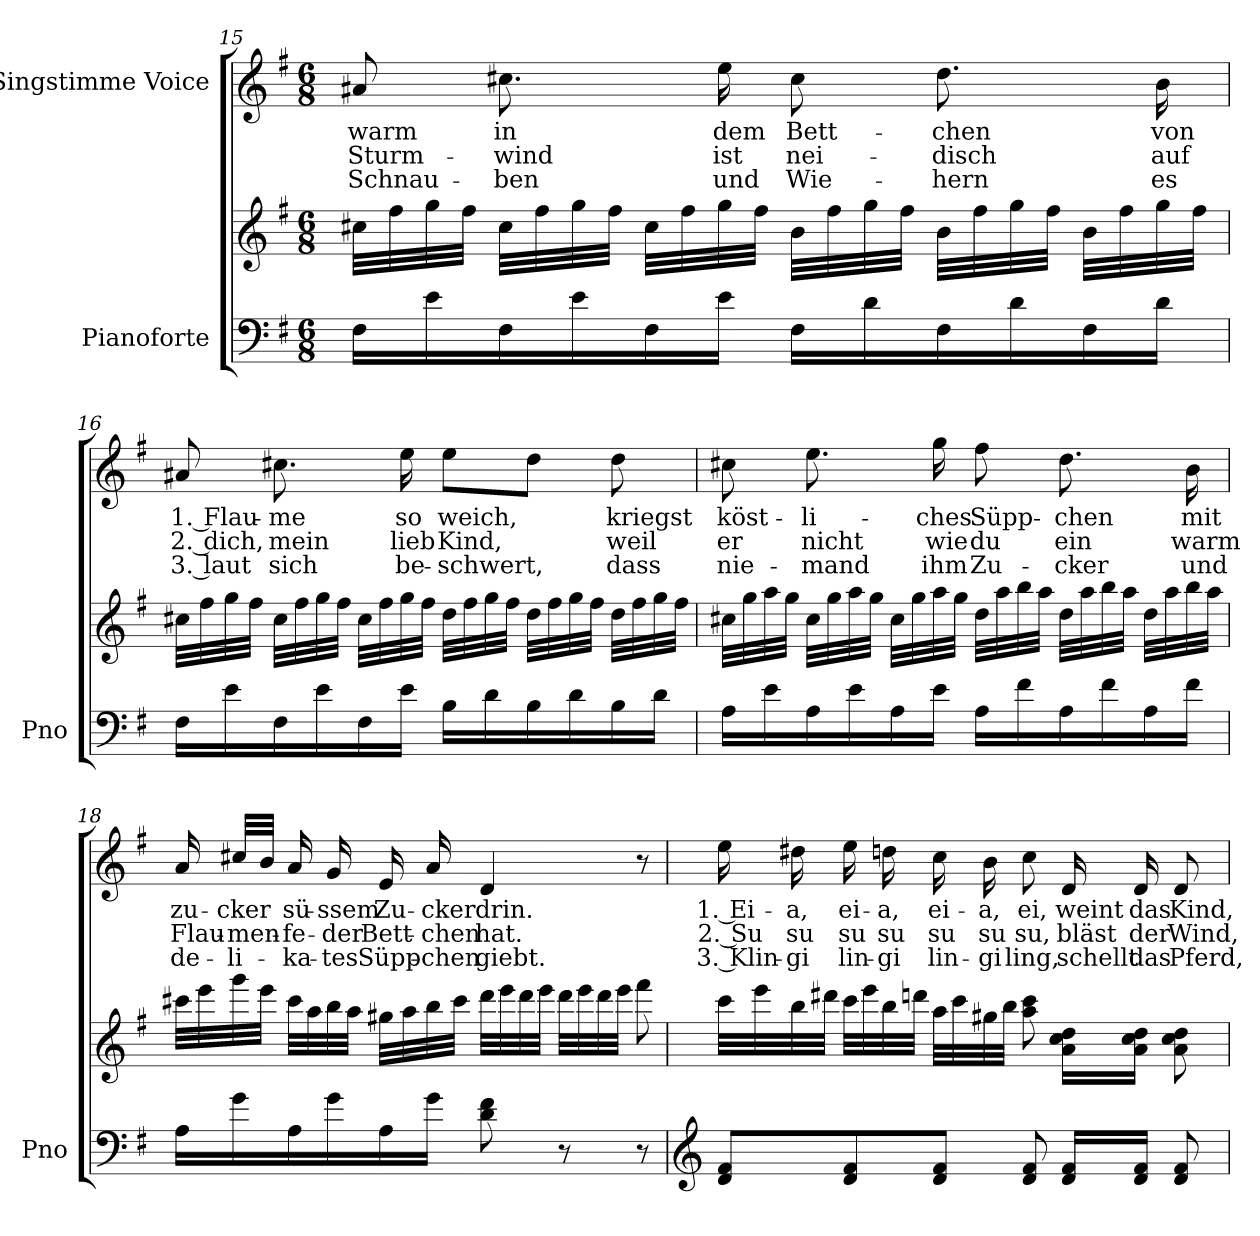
**kern	**kern	**kern	**text	**text	**text
*part2	*part2	*part1	*part1	*part1	*part1
*staff3	*staff2	*staff1	*staff1	*staff1	*staff1
*I"Pianoforte	*	*I"Singstimme Voice	*	*	*
*I'Pno	*	*	*	*	*
*clefF4	*clefG2	*clefG2	*	*	*
*k[f#]	*k[f#]	*k[f#]	*	*	*
*M6/8	*M6/8	*M6/8	*	*	*
=15	=15	=15	=15	=15	=15
!	!	!	!LO:LY:b	!LO:LY:b	!LO:LY:b
16F#\LL	32cc#X\LLL	8a#X/	warm	Sturm-	Schnau-
.	32ff#\	.	.	.	.
16e\	32gg\	.	.	.	.
.	32ff#\JJJ	.	.	.	.
!	!	!	!LO:LY:b	!LO:LY:b	!LO:LY:b
16F#\	32cc#\LLL	8.cc#X\	in	-wind	-ben
.	32ff#\	.	.	.	.
16e\	32gg\	.	.	.	.
.	32ff#\JJJ	.	.	.	.
16F#\	32cc#\LLL	.	.	.	.
.	32ff#\	.	.	.	.
!	!	!	!LO:LY:b	!LO:LY:b	!LO:LY:b
16e\JJ	32gg\	16ee\	dem	ist	und
.	32ff#\JJJ	.	.	.	.
!	!	!	!LO:LY:b	!LO:LY:b	!LO:LY:b
16F#\LL	32b\LLL	8cc#\	Bett-	nei-	Wie-
.	32ff#\	.	.	.	.
16d\	32gg\	.	.	.	.
.	32ff#\JJJ	.	.	.	.
!	!	!	!LO:LY:b	!LO:LY:b	!LO:LY:b
16F#\	32b\LLL	8.dd\	-chen	-disch	-hern
.	32ff#\	.	.	.	.
16d\	32gg\	.	.	.	.
.	32ff#\JJJ	.	.	.	.
16F#\	32b\LLL	.	.	.	.
.	32ff#\	.	.	.	.
!	!	!	!LO:LY:b	!LO:LY:b	!LO:LY:b
16d\JJ	32gg\	16b\	von	auf	es
.	32ff#\JJJ	.	.	.	.
!!LO:PB:g=z
=16	=16	=16	=16	=16	=16
!	!	!	!LO:LY:b	!LO:LY:b	!LO:LY:b
16F#\LL	32cc#X\LLL	8a#X/	1. Flau-	2. dich,	3. laut
.	32ff#\	.	.	.	.
16e\	32gg\	.	.	.	.
.	32ff#\JJJ	.	.	.	.
!	!	!	!LO:LY:b	!LO:LY:b	!LO:LY:b
16F#\	32cc#\LLL	8.cc#X\	-me	mein	sich
.	32ff#\	.	.	.	.
16e\	32gg\	.	.	.	.
.	32ff#\JJJ	.	.	.	.
16F#\	32cc#\LLL	.	.	.	.
.	32ff#\	.	.	.	.
!	!	!	!LO:LY:b	!LO:LY:b	!LO:LY:b
16e\JJ	32gg\	16ee\	so	lieb	be-
.	32ff#\JJJ	.	.	.	.
!	!	!	!LO:LY:b	!LO:LY:b	!LO:LY:b
16B\LL	32dd\LLL	8ee\L	weich,	Kind,	-schwert,
.	32ff#\	.	.	.	.
16d\	32gg\	.	.	.	.
.	32ff#\JJJ	.	.	.	.
16B\	32dd\LLL	8dd\J	.	.	.
.	32ff#\	.	.	.	.
16d\	32gg\	.	.	.	.
.	32ff#\JJJ	.	.	.	.
!	!	!	!LO:LY:b	!LO:LY:b	!LO:LY:b
16B\	32dd\LLL	8dd\	kriegst	weil	dass
.	32ff#\	.	.	.	.
16d\JJ	32gg\	.	.	.	.
.	32ff#\JJJ	.	.	.	.
=17	=17	=17	=17	=17	=17
!	!	!	!LO:LY:b	!LO:LY:b	!LO:LY:b
16A\LL	32cc#X\LLL	8cc#X\	köst-	er	nie-
.	32gg\	.	.	.	.
16e\	32aa\	.	.	.	.
.	32gg\JJJ	.	.	.	.
!	!	!	!LO:LY:b	!LO:LY:b	!LO:LY:b
16A\	32cc#\LLL	8.ee\	-li-	nicht	-mand
.	32gg\	.	.	.	.
16e\	32aa\	.	.	.	.
.	32gg\JJJ	.	.	.	.
16A\	32cc#\LLL	.	.	.	.
.	32gg\	.	.	.	.
!	!	!	!LO:LY:b	!LO:LY:b	!LO:LY:b
16e\JJ	32aa\	16gg\	-ches	wie	ihm
.	32gg\JJJ	.	.	.	.
!	!	!	!LO:LY:b	!LO:LY:b	!LO:LY:b
16A\LL	32dd\LLL	8ff#\	Süpp-	du	Zu-
.	32aa\	.	.	.	.
16f#\	32bb\	.	.	.	.
.	32aa\JJJ	.	.	.	.
!	!	!	!LO:LY:b	!LO:LY:b	!LO:LY:b
16A\	32dd\LLL	8.dd\	-chen	ein	-cker
.	32aa\	.	.	.	.
16f#\	32bb\	.	.	.	.
.	32aa\JJJ	.	.	.	.
16A\	32dd\LLL	.	.	.	.
.	32aa\	.	.	.	.
!	!	!	!LO:LY:b	!LO:LY:b	!LO:LY:b
16f#\JJ	32bb\	16b\	mit	warm	und
.	32aa\JJJ	.	.	.	.
=18	=18	=18	=18	=18	=18
!	!	!	!LO:LY:b	!LO:LY:b	!LO:LY:b
16A\LL	32ccc#X\LLL	16a/	zu-	Flau-	de-
.	32eee\	.	.	.	.
!	!	!	!LO:LY:b	!LO:LY:b	!LO:LY:b
16g\	32ggg\	32cc#X/LLL	-cker	-men-	-li-
.	32eee\JJJ	32b/JJJ	.	.	.
!	!	!	!LO:LY:b	!LO:LY:b	!LO:LY:b
16A\	32ccc#\LLL	16a/	sü-	-fe-	-ka-
.	32aa\	.	.	.	.
!	!	!	!LO:LY:b	!LO:LY:b	!LO:LY:b
16g\	32bb\	16g/	-ssem	-der	-tes
.	32aa\JJJ	.	.	.	.
!	!	!	!LO:LY:b	!LO:LY:b	!LO:LY:b
16A\	32gg#X\LLL	16e/	Zu-	Bett-	Süpp-
.	32aa\	.	.	.	.
!	!	!	!LO:LY:b	!LO:LY:b	!LO:LY:b
16g\JJ	32bb\	16a/	-cker	-chen	-chen
.	32ccc#\JJJ	.	.	.	.
!	!	!	!LO:LY:b	!LO:LY:b	!LO:LY:b
8d\ 8f#\	32ddd\LLL	4d/	drin.	hat.	giebt.
.	32eee\	.	.	.	.
.	32ddd\	.	.	.	.
.	32eee\JJJ	.	.	.	.
8r	32ddd\LLL	.	.	.	.
.	32eee\	.	.	.	.
.	32ddd\	.	.	.	.
.	32eee\JJJ	.	.	.	.
8r	8fff#\	8r	.	.	.
!!LO:LB:g=z
=19	=19	=19	=19	=19	=19
*clefG2	*	*	*	*	*
!	!	!	!LO:LY:b	!LO:LY:b	!LO:LY:b
8d/ 8f#/L	32ccc\LLL	16ee\	1. Ei-	2. Su	3. Klin-
.	32eee\	.	.	.	.
!	!	!	!LO:LY:b	!LO:LY:b	!LO:LY:b
.	32bb\	16dd#X\	-a,	su	-gi
.	32ddd#X\JJJ	.	.	.	.
!	!	!	!LO:LY:b	!LO:LY:b	!LO:LY:b
8d/ 8f#/	32ccc\LLL	16ee\	ei-	su	lin-
.	32eee\	.	.	.	.
!	!	!	!LO:LY:b	!LO:LY:b	!LO:LY:b
.	32bb\	16ddn\	-a,	su	-gi
.	32dddn\JJJ	.	.	.	.
!	!	!	!LO:LY:b	!LO:LY:b	!LO:LY:b
8d/ 8f#/J	32aa\LLL	16cc\	ei-	su	lin-
.	32ccc\	.	.	.	.
!	!	!	!LO:LY:b	!LO:LY:b	!LO:LY:b
.	32gg#X\	16b\	-a,	su	-gi
.	32bb\JJJ	.	.	.	.
!	!	!	!LO:LY:b	!LO:LY:b	!LO:LY:b
8d/ 8f#/	8aa\ 8ccc\	8cc\	ei,	su,	ling,
!	!	!	!LO:LY:b	!LO:LY:b	!LO:LY:b
16d/ 16f#/LL	16a\ 16cc\ 16dd\LL	16d/	weint	bläst	schellt
!	!	!	!LO:LY:b	!LO:LY:b	!LO:LY:b
16d/ 16f#/JJ	16a\ 16cc\ 16dd\JJ	16d/	das	der	das
!	!	!	!LO:LY:b	!LO:LY:b	!LO:LY:b
8d/ 8f#/	8a\ 8cc\ 8dd\	8d/	Kind,	Wind,	Pferd,
=	=	=	=	=	=
*-	*-	*-	*-	*-	*-
